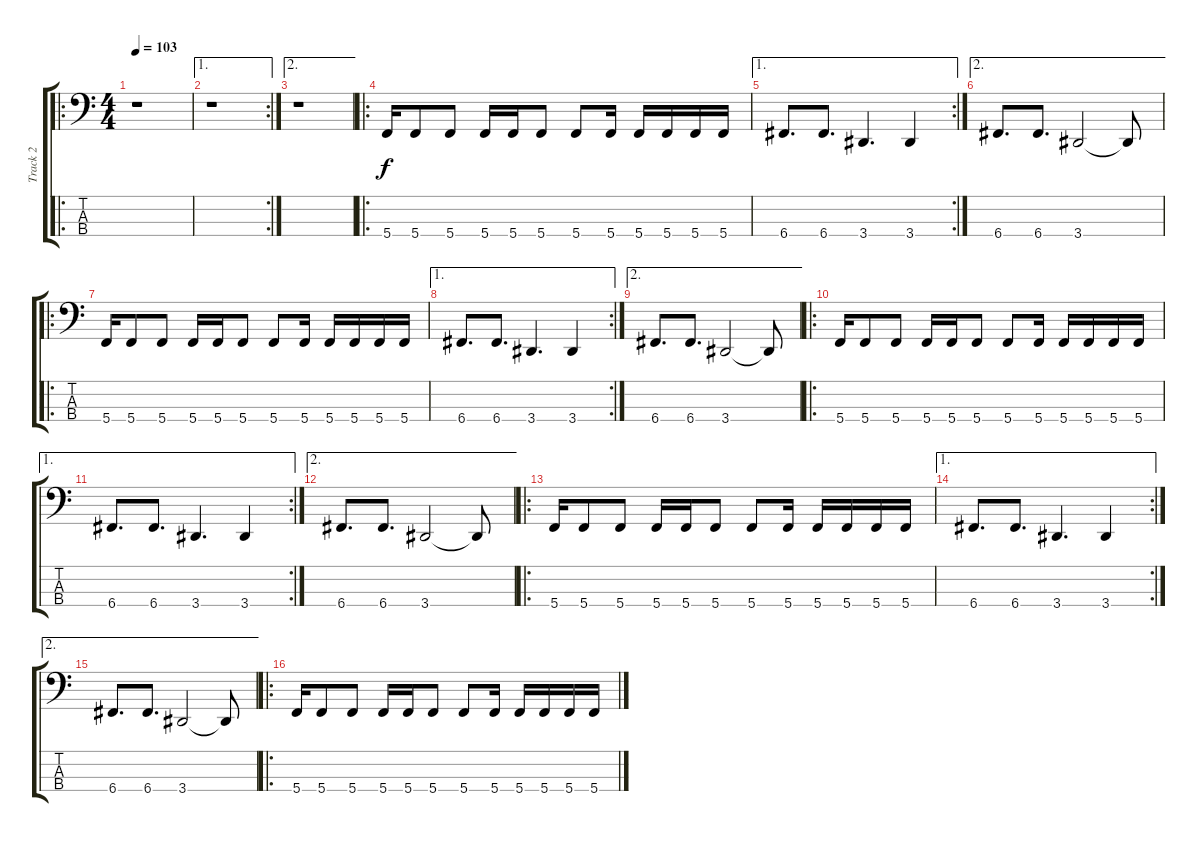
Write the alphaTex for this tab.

\track ("Track 2" "Track 2") {instrument electricbassfinger}
\staff {score tabs}
\tuning (F2 C2 G1 C1) {hide}
\ro
\ts (4 4)
\tempo 103
\clef f4
\ks c
r.1{dy f instrument electricbassfinger} |
\ae 1
\rc 2
r.1 |
\ae 2
r.1 |
\ro
5.4.16 5.4.8 5.4.8 5.4.16 5.4.16 5.4.8 5.4.8 5.4.16 5.4.16 5.4.16 5.4.16 5.4.16 |
\ae 1
\rc 2
6.4.8{d} 6.4.8{d} 3.4.4{d} 3.4.4 |
\ae 2
6.4.8{d} 6.4.8{d} 3.4.2 3.4{t}.8 |
\ro
5.4.16 5.4.8 5.4.8 5.4.16 5.4.16 5.4.8 5.4.8 5.4.16 5.4.16 5.4.16 5.4.16 5.4.16 |
\ae 1
\rc 2
6.4.8{d} 6.4.8{d} 3.4.4{d} 3.4.4 |
\ae 2
6.4.8{d} 6.4.8{d} 3.4.2 3.4{t}.8 |
\ro
5.4.16 5.4.8 5.4.8 5.4.16 5.4.16 5.4.8 5.4.8 5.4.16 5.4.16 5.4.16 5.4.16 5.4.16 |
\ae 1
\rc 2
6.4.8{d} 6.4.8{d} 3.4.4{d} 3.4.4 |
\ae 2
6.4.8{d} 6.4.8{d} 3.4.2 3.4{t}.8 |
\ro
5.4.16 5.4.8 5.4.8 5.4.16 5.4.16 5.4.8 5.4.8 5.4.16 5.4.16 5.4.16 5.4.16 5.4.16 |
\ae 1
\rc 2
6.4.8{d} 6.4.8{d} 3.4.4{d} 3.4.4 |
\ae 2
6.4.8{d} 6.4.8{d} 3.4.2 3.4{t}.8 |
\ro
5.4.16 5.4.8 5.4.8 5.4.16 5.4.16 5.4.8 5.4.8 5.4.16 5.4.16 5.4.16 5.4.16 5.4.16
